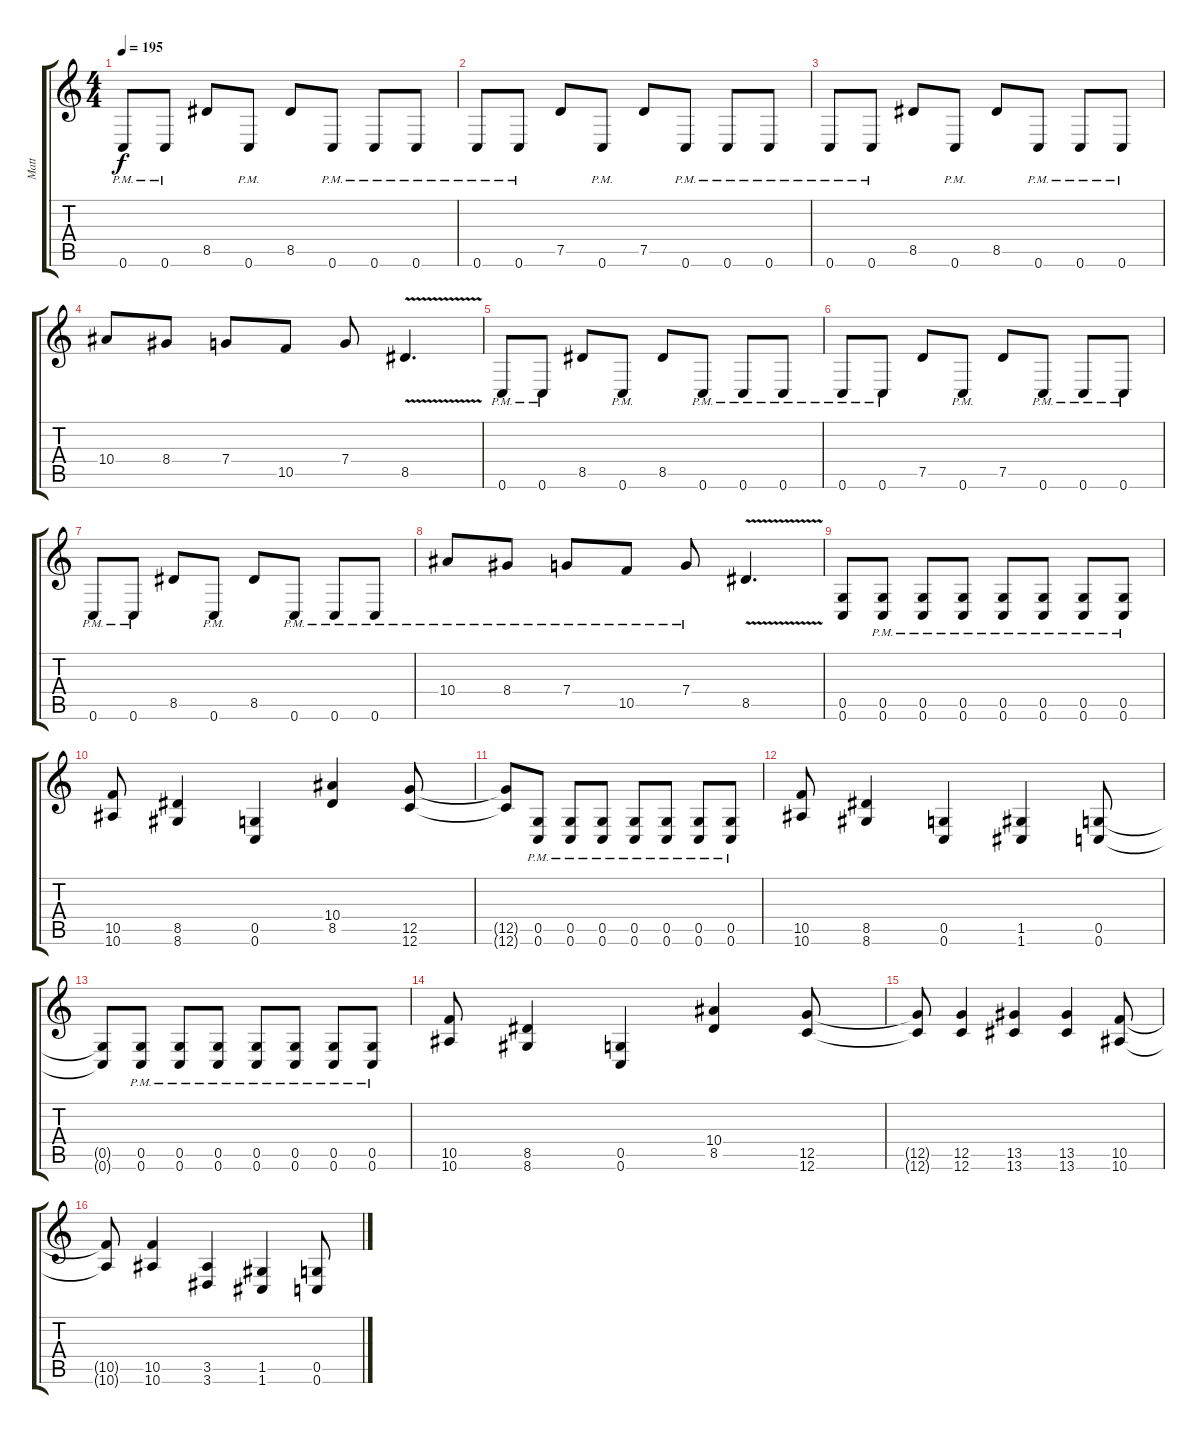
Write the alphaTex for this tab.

\track ("Matt" "Matt") {instrument overdrivenguitar}
\staff {score tabs}
\tuning (D4 A3 F3 C3 G2 C2) {hide}
\ts (4 4)
\tempo 195
\clef g2
\ks c
0.6{pm}.8{dy f} 0.6{pm}.8 8.5.8 0.6{pm}.8 8.5.8 0.6{pm}.8 0.6{pm}.8 0.6{pm}.8 |
0.6{pm}.8 0.6{pm}.8 7.5.8 0.6{pm}.8 7.5.8 0.6{pm}.8 0.6{pm}.8 0.6{pm}.8 |
0.6{pm}.8 0.6{pm}.8 8.5.8 0.6{pm}.8 8.5.8 0.6{pm}.8 0.6{pm}.8 0.6{pm}.8 |
10.4.8 8.4.8 7.4.8 10.5.8 7.4.8 8.5{v}.4{d} |
0.6{pm}.8 0.6{pm}.8 8.5.8 0.6{pm}.8 8.5.8 0.6{pm}.8 0.6{pm}.8 0.6{pm}.8 |
0.6{pm}.8 0.6{pm}.8 7.5.8 0.6{pm}.8 7.5.8 0.6{pm}.8 0.6{pm}.8 0.6{pm}.8 |
0.6{pm}.8 0.6{pm}.8 8.5.8 0.6{pm}.8 8.5.8 0.6{pm}.8 0.6{pm}.8 0.6{pm}.8 |
10.4{pm}.8 8.4{pm}.8 7.4{pm}.8 10.5{pm}.8 7.4{pm}.8 8.5{v}.4{d} |
(0.5 0.6).8 (0.5{pm} 0.6{pm}).8 (0.5{pm} 0.6{pm}).8 (0.5{pm} 0.6{pm}).8 (0.5{pm} 0.6{pm}).8 (0.5{pm} 0.6{pm}).8 (0.5{pm} 0.6{pm}).8 (0.5{pm} 0.6{pm}).8 |
(10.5 10.6).8 (8.5 8.6).4 (0.5 0.6).4 (10.4 8.5).4 (12.5 12.6).8 |
(12.5{t} 12.6{t}).8 (0.5{pm} 0.6{pm}).8 (0.5{pm} 0.6{pm}).8 (0.5{pm} 0.6{pm}).8 (0.5{pm} 0.6{pm}).8 (0.5{pm} 0.6{pm}).8 (0.5{pm} 0.6{pm}).8 (0.5{pm} 0.6{pm}).8 |
(10.5 10.6).8 (8.5 8.6).4 (0.5 0.6).4 (1.5 1.6).4 (0.5 0.6).8 |
(0.5{t} 0.6{t}).8 (0.5{pm} 0.6{pm}).8 (0.5{pm} 0.6{pm}).8 (0.5{pm} 0.6{pm}).8 (0.5{pm} 0.6{pm}).8 (0.5{pm} 0.6{pm}).8 (0.5{pm} 0.6{pm}).8 (0.5{pm} 0.6{pm}).8 |
(10.5 10.6).8 (8.5 8.6).4 (0.5 0.6).4 (10.4 8.5).4 (12.5 12.6).8 |
(12.5{t} 12.6{t}).8 (12.5 12.6).4 (13.5 13.6).4 (13.5 13.6).4 (10.5 10.6).8 |
(10.5{t} 10.6{t}).8 (10.5 10.6).4 (3.5 3.6).4 (1.5 1.6).4 (0.5 0.6).8
